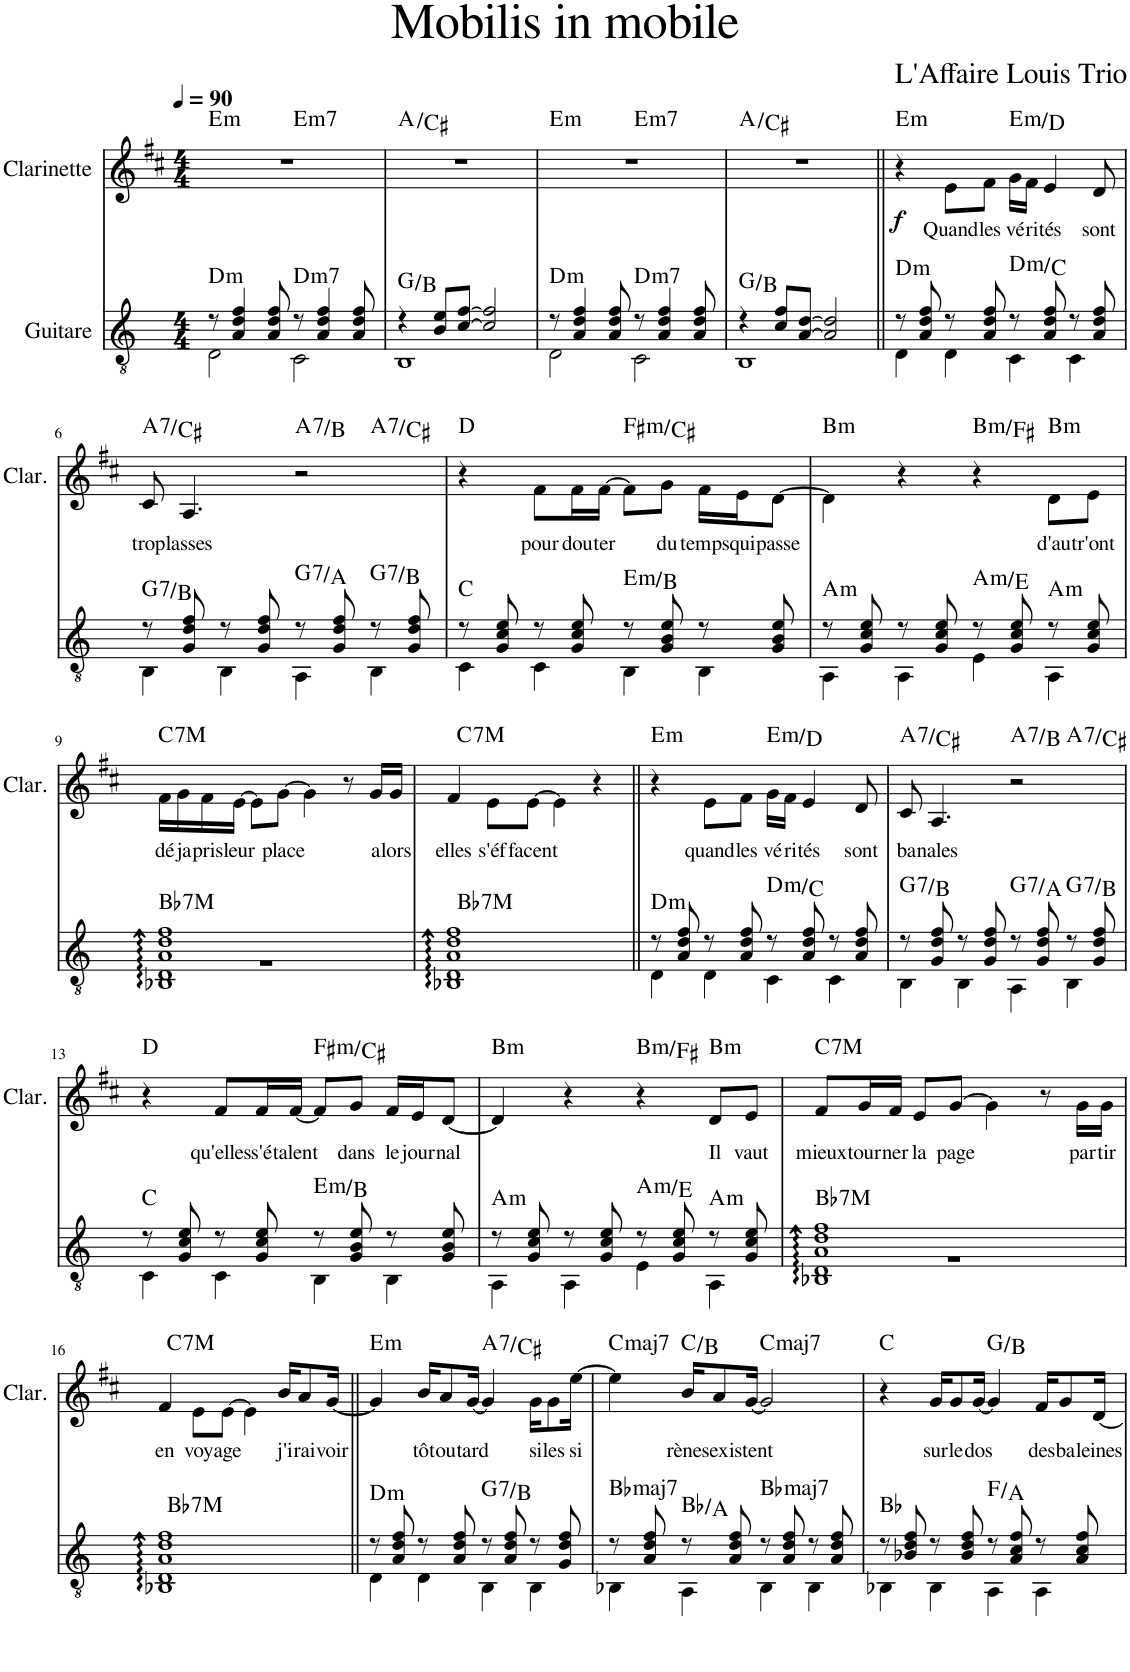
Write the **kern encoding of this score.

**kern	**harte	**kern	**text	**dynam	**harte
*part2	*part2	*part1	*part1	*part1	*part1
*staff2	*	*staff1	*staff1	*staff1	*
*I"Guitare	*	*I"Clarinette	*	*	*
*	*	*I'Clar.	*	*	*
*clefGv2	*	*clefG2	*	*	*
*	*	*Trd1c2	*	*	*
*k[]	*	*k[f#c#]	*	*	*
*M4/4	*	*M4/4	*	*	*
*MM90	*	*MM90	*	*	*
=1	=1	=1	=1	=1	=1
*^	*	*	*	*	*
!	!	!LO:H:kt=m	!	!	!	!LO:H:kt=m
*	*	*	*^	*	*	*
8r	2D\	D:min	1r	2ryy	.	.	E:min
4A/ 4d/ 4f/	.	.	.	.	.	.	.
8A/ 8d/ 8f/	.	.	.	.	.	.	.
!	!	!LO:H:kt=m7	!	!	!	!	!LO:H:kt=m7
8r	2C\	D:min7	.	2ryy	.	.	E:min7
4A/ 4d/ 4f/	.	.	.	.	.	.	.
8A/ 8d/ 8f/	.	.	.	.	.	.	.
*	*	*	*v	*v	*	*	*
=2	=2	=2	=2	=2	=2	=2
4r	1BB	G:maj/3	1r	.	.	A:maj/3
8B/ 8e/L	.	.	.	.	.	.
[8c/ [8f/J	.	.	.	.	.	.
2c/] 2f/]	.	.	.	.	.	.
=3	=3	=3	=3	=3	=3	=3
!	!	!LO:H:kt=m	!	!	!	!LO:H:kt=m
*	*	*	*^	*	*	*
8r	2D\	D:min	1r	2ryy	.	.	E:min
4A/ 4d/ 4f/	.	.	.	.	.	.	.
8A/ 8d/ 8f/	.	.	.	.	.	.	.
!	!	!LO:H:kt=m7	!	!	!	!	!LO:H:kt=m7
8r	2C\	D:min7	.	2ryy	.	.	E:min7
4A/ 4d/ 4f/	.	.	.	.	.	.	.
8A/ 8d/ 8f/	.	.	.	.	.	.	.
*	*	*	*v	*v	*	*	*
=4	=4	=4	=4	=4	=4	=4
4r	1BB	G:maj/3	1r	.	.	A:maj/3
8c/ 8f/L	.	.	.	.	.	.
[8A/ [8d/J	.	.	.	.	.	.
2A/] 2d/]	.	.	.	.	.	.
=5||	=5||	=5||	=5||	=5||	=5||	=5||
!	!	!LO:H:kt=m	!	!	!LO:DY:b	!LO:H:kt=m
8r	4D\	D:min	4r	.	f	E:min
8A/ 8d/ 8f/	.	.	.	.	.	.
!	!	!	!	!LO:LY:b	!	!
8r	4D\	.	8e\L	Quand	.	.
!	!	!	!	!LO:LY:b	!	!
8A/ 8d/ 8f/	.	.	8f#\J	les	.	.
!	!	!LO:H:kt=m	!	!LO:LY:b	!	!LO:H:kt=m
8r	4C\	D:min/b7	16g\LL	vé-	.	E:min/b7
!	!	!	!	!LO:LY:b	!	!
.	.	.	16f#\JJ	-ri-	.	.
!	!	!	!	!LO:LY:b	!	!
8A/ 8d/ 8f/	.	.	4e/	-tés	.	.
8r	4C\	.	.	.	.	.
!	!	!	!	!LO:LY:b	!	!
8A/ 8d/ 8f/	.	.	8d/	sont	.	.
!!LO:LB:g=z
=6	=6	=6	=6	=6	=6	=6
!	!	!LO:H:kt=7	!	!LO:LY:b	!	!LO:H:kt=7
*	*	*	*^	*	*	*
8r	4BB\	G:7/3	8c#/	2.ryy	trop	.	A:7/3
!	!	!	!	!	!LO:LY:b	!	!
8G/ 8d/ 8f/	.	.	4.A/	.	lasses	.	.
8r	4BB\	.	.	.	.	.	.
8G/ 8d/ 8f/	.	.	.	.	.	.	.
!	!	!LO:H:kt=7	!	!	!	!	!LO:H:kt=7
8r	4AA\	G:7/2	2r	.	.	.	A:7/2
8G/ 8d/ 8f/	.	.	.	.	.	.	.
!	!	!LO:H:kt=7	!	!	!	!	!LO:H:kt=7
8r	4BB\	G:7/3	.	4ryy	.	.	A:7/3
8G/ 8d/ 8f/	.	.	.	.	.	.	.
*	*	*	*v	*v	*	*	*
=7	=7	=7	=7	=7	=7	=7
8r	4C\	C:maj	4r	.	.	D:maj
8G/ 8c/ 8e/	.	.	.	.	.	.
!	!	!	!	!LO:LY:b	!	!
8r	4C\	.	8f#\L	pour	.	.
!	!	!	!	!LO:LY:b	!	!
8G/ 8c/ 8e/	.	.	16f#\L	dou-	.	.
!	!	!	!	!LO:LY:b	!	!
.	.	.	[16f#\JJ	-ter	.	.
!	!	!LO:H:kt=m	!	!	!	!LO:H:kt=m
8r	4BB\	E:min/5	8f#\L]	.	.	F#:min/5
!	!	!	!	!LO:LY:b	!	!
8G/ 8B/ 8e/	.	.	8g\J	du	.	.
!	!	!	!	!LO:LY:b	!	!
8r	4BB\	.	16f#\LL	temps	.	.
!	!	!	!	!LO:LY:b	!	!
.	.	.	16e\J	qui	.	.
!	!	!	!	!LO:LY:b	!	!
8G/ 8B/ 8e/	.	.	[8d\J	passe	.	.
=8	=8	=8	=8	=8	=8	=8
!	!	!LO:H:kt=m	!	!	!	!LO:H:kt=m
8r	4AA\	A:min	4d\]	.	.	B:min
8G/ 8c/ 8e/	.	.	.	.	.	.
8r	4AA\	.	4r	.	.	.
8G/ 8c/ 8e/	.	.	.	.	.	.
!	!	!LO:H:kt=m	!	!	!	!LO:H:kt=m
8r	4E\	A:min/5	4r	.	.	B:min/5
8G/ 8c/ 8e/	.	.	.	.	.	.
!	!	!LO:H:kt=m	!	!LO:LY:b	!	!LO:H:kt=m
8r	4AA\	A:min	8d\L	d'au-	.	B:min
!	!	!	!	!LO:LY:b	!	!
8G/ 8c/ 8e/	.	.	8e\J	-tr'ont	.	.
!!LO:LB:g=z
=9	=9	=9	=9	=9	=9	=9
!	!	!LO:H:kt=7	!	!LO:LY:b	!	!LO:H:kt=7
1BB-X 1D 1A 1d 1f	1r	Bb:7	16f#\LL	dé-	.	C:7
!	!	!	!	!LO:LY:b	!	!
.	.	.	16g\	-ja	.	.
!	!	!	!	!LO:LY:b	!	!
.	.	.	16f#\	pris	.	.
!	!	!	!	!LO:LY:b	!	!
.	.	.	[16e\JJ	leur	.	.
.	.	.	8e\L]	.	.	.
!	!	!	!	!LO:LY:b	!	!
.	.	.	[8g\J	place	.	.
.	.	.	4g\]	.	.	.
.	.	.	8r	.	.	.
!	!	!	!	!LO:LY:b	!	!
.	.	.	16g/LL	a-	.	.
!	!	!	!	!LO:LY:b	!	!
.	.	.	16g/JJ	-lors	.	.
=10	=10	=10	=10	=10	=10	=10
!	!	!	!	!LO:LY:b	!	!
*	*	*	*^	*	*	*
1BB-X 1D 1A 1d 1f	16ryy	.	4f#/	16ryy	elles	.	.
!	!	!LO:H:kt=7	!	!	!	!	!LO:H:kt=7
.	2...ryy	Bb:7	.	2...ryy	.	.	C:7
!	!	!	!	!	!LO:LY:b	!	!
.	.	.	8e\L	.	s'éf-	.	.
!	!	!	!	!	!LO:LY:b	!	!
.	.	.	[8e\J	.	-facent	.	.
.	.	.	4e\]	.	.	.	.
.	.	.	4r	.	.	.	.
=11||	=11||	=11||	=11||	=11||	=11||	=11||	=11||
!	!	!LO:H:kt=m	!	!	!	!	!LO:H:kt=m
*	*	*	*v	*v	*	*	*
8r	4D\	D:min	4r	.	.	E:min
8A/ 8d/ 8f/	.	.	.	.	.	.
!	!	!	!	!LO:LY:b	!	!
8r	4D\	.	8e\L	quand	.	.
!	!	!	!	!LO:LY:b	!	!
8A/ 8d/ 8f/	.	.	8f#\J	les	.	.
!	!	!LO:H:kt=m	!	!LO:LY:b	!	!LO:H:kt=m
8r	4C\	D:min/b7	16g\LL	vé-	.	E:min/b7
!	!	!	!	!LO:LY:b	!	!
.	.	.	16f#\JJ	-ri-	.	.
!	!	!	!	!LO:LY:b	!	!
8A/ 8d/ 8f/	.	.	4e/	-tés	.	.
8r	4C\	.	.	.	.	.
!	!	!	!	!LO:LY:b	!	!
8A/ 8d/ 8f/	.	.	8d/	sont	.	.
=12	=12	=12	=12	=12	=12	=12
!	!	!LO:H:kt=7	!	!LO:LY:b	!	!LO:H:kt=7
*	*	*	*^	*	*	*
8r	4BB\	G:7/3	8c#/	2.ryy	ba-	.	A:7/3
!	!	!	!	!	!LO:LY:b	!	!
8G/ 8d/ 8f/	.	.	4.A/	.	-nales	.	.
8r	4BB\	.	.	.	.	.	.
8G/ 8d/ 8f/	.	.	.	.	.	.	.
!	!	!LO:H:kt=7	!	!	!	!	!LO:H:kt=7
8r	4AA\	G:7/2	2r	.	.	.	A:7/2
8G/ 8d/ 8f/	.	.	.	.	.	.	.
!	!	!LO:H:kt=7	!	!	!	!	!LO:H:kt=7
8r	4BB\	G:7/3	.	4ryy	.	.	A:7/3
8G/ 8d/ 8f/	.	.	.	.	.	.	.
*	*	*	*v	*v	*	*	*
!!LO:LB:g=z
=13	=13	=13	=13	=13	=13	=13
8r	4C\	C:maj	4r	.	.	D:maj
8G/ 8c/ 8e/	.	.	.	.	.	.
!	!	!	!	!LO:LY:b	!	!
8r	4C\	.	8f#/L	qu'elles	.	.
!	!	!	!	!LO:LY:b	!	!
8G/ 8c/ 8e/	.	.	16f#/L	s'é-	.	.
!	!	!	!	!LO:LY:b	!	!
.	.	.	[16f#/JJ	-talent	.	.
!	!	!LO:H:kt=m	!	!	!	!LO:H:kt=m
8r	4BB\	E:min/5	8f#/L]	.	.	F#:min/5
!	!	!	!	!LO:LY:b	!	!
8G/ 8B/ 8e/	.	.	8g/J	dans	.	.
!	!	!	!	!LO:LY:b	!	!
8r	4BB\	.	16f#/LL	le	.	.
!	!	!	!	!LO:LY:b	!	!
.	.	.	16e/J	jour-	.	.
!	!	!	!	!LO:LY:b	!	!
8G/ 8B/ 8e/	.	.	[8d/J	-nal	.	.
=14	=14	=14	=14	=14	=14	=14
!	!	!LO:H:kt=m	!	!	!	!LO:H:kt=m
8r	4AA\	A:min	4d/]	.	.	B:min
8G/ 8c/ 8e/	.	.	.	.	.	.
8r	4AA\	.	4r	.	.	.
8G/ 8c/ 8e/	.	.	.	.	.	.
!	!	!LO:H:kt=m	!	!	!	!LO:H:kt=m
8r	4E\	A:min/5	4r	.	.	B:min/5
8G/ 8c/ 8e/	.	.	.	.	.	.
!	!	!LO:H:kt=m	!	!LO:LY:b	!	!LO:H:kt=m
8r	4AA\	A:min	8d/L	Il	.	B:min
!	!	!	!	!LO:LY:b	!	!
8G/ 8c/ 8e/	.	.	8e/J	vaut	.	.
=15	=15	=15	=15	=15	=15	=15
!	!	!LO:H:kt=7	!	!LO:LY:b	!	!LO:H:kt=7
1BB-X 1D 1A 1d 1f	1r	Bb:7	8f#/L	mieux	.	C:7
!	!	!	!	!LO:LY:b	!	!
.	.	.	16g/L	tour-	.	.
!	!	!	!	!LO:LY:b	!	!
.	.	.	16f#/JJ	-ner	.	.
!	!	!	!	!LO:LY:b	!	!
.	.	.	8e/L	la	.	.
!	!	!	!	!LO:LY:b	!	!
.	.	.	[8g/J	page	.	.
.	.	.	4g\]	.	.	.
.	.	.	8r	.	.	.
!	!	!	!	!LO:LY:b	!	!
.	.	.	16g\LL	par-	.	.
!	!	!	!	!LO:LY:b	!	!
.	.	.	16g\JJ	-tir	.	.
!!LO:LB:g=z
=16	=16	=16	=16	=16	=16	=16
!	!	!	!	!LO:LY:b	!	!
*	*	*	*^	*	*	*
1BB-X 1D 1A 1d 1f	16ryy	.	4f#/	16ryy	en	.	.
!	!	!LO:H:kt=7	!	!	!	!	!LO:H:kt=7
.	2...ryy	Bb:7	.	2...ryy	.	.	C:7
!	!	!	!	!	!LO:LY:b	!	!
.	.	.	8e\L	.	voy-	.	.
!	!	!	!	!	!LO:LY:b	!	!
.	.	.	[8e\J	.	-age	.	.
.	.	.	4e\]	.	.	.	.
!	!	!	!	!	!LO:LY:b	!	!
.	.	.	16b/KL	.	j'i-	.	.
!	!	!	!	!	!LO:LY:b	!	!
.	.	.	8a/	.	-rai	.	.
!	!	!	!	!	!LO:LY:b	!	!
.	.	.	[16g/Jk	.	voir	.	.
=17||	=17||	=17||	=17||	=17||	=17||	=17||	=17||
!	!	!LO:H:kt=m	!	!	!	!	!LO:H:kt=m
*	*	*	*v	*v	*	*	*
8r	4D\	D:min	4g/]	.	.	E:min
8A/ 8d/ 8f/	.	.	.	.	.	.
!	!	!	!	!LO:LY:b	!	!
8r	4D\	.	16b/KL	tôt	.	.
!	!	!	!	!LO:LY:b	!	!
.	.	.	8a/	ou	.	.
8A/ 8d/ 8f/	.	.	.	.	.	.
!	!	!	!	!LO:LY:b	!	!
.	.	.	[16g/Jk	tard	.	.
!	!	!LO:H:kt=7	!	!	!	!LO:H:kt=7
8r	4BB\	G:7/3	4g/]	.	.	A:7/3
8A/ 8d/ 8f/	.	.	.	.	.	.
!	!	!	!	!LO:LY:b	!	!
8r	4BB\	.	16g\KL	si	.	.
!	!	!	!	!LO:LY:b	!	!
.	.	.	8g\	les	.	.
8G/ 8d/ 8f/	.	.	.	.	.	.
!	!	!	!	!LO:LY:b	!	!
.	.	.	[16ee\Jk	si	.	.
=18	=18	=18	=18	=18	=18	=18
!	!	!LO:H:kt=maj7	!	!	!	!LO:H:kt=maj7
8r	4BB-X\	Bb:maj7	4ee\]	.	.	C:maj7
8A/ 8d/ 8f/	.	.	.	.	.	.
!	!	!	!	!LO:LY:b	!	!
8r	4AA\	Bb:maj/7	16b/KL	rènes	.	C:maj/7
!	!	!	!	!LO:LY:b	!	!
.	.	.	8a/	ex-	.	.
8A/ 8d/ 8f/	.	.	.	.	.	.
!	!	!	!	!LO:LY:b	!	!
.	.	.	[16g/Jk	-istent	.	.
!	!	!LO:H:kt=maj7	!	!	!	!LO:H:kt=maj7
8r	4BB-\	Bb:maj7	2g/]	.	.	C:maj7
8A/ 8d/ 8f/	.	.	.	.	.	.
8r	4BB-\	.	.	.	.	.
8A/ 8d/ 8f/	.	.	.	.	.	.
=19	=19	=19	=19	=19	=19	=19
8r	4BB-X\	Bb:maj	4r	.	.	C:maj
8B-X/ 8d/ 8f/	.	.	.	.	.	.
!	!	!	!	!LO:LY:b	!	!
8r	4BB-\	.	16g/KL	sur	.	.
!	!	!	!	!LO:LY:b	!	!
.	.	.	8g/	le	.	.
8B-/ 8d/ 8f/	.	.	.	.	.	.
!	!	!	!	!LO:LY:b	!	!
.	.	.	[16g/Jk	dos	.	.
8r	4AA\	F:maj/3	4g/]	.	.	G:maj/3
8A/ 8c/ 8f/	.	.	.	.	.	.
!	!	!	!	!LO:LY:b	!	!
8r	4AA\	.	16f#/KL	des	.	.
!	!	!	!	!LO:LY:b	!	!
.	.	.	8g/	ba-	.	.
8A/ 8c/ 8f/	.	.	.	.	.	.
!	!	!	!	!LO:LY:b	!	!
.	.	.	[16d/Jk	-leines	.	.
*v	*v	*	*	*	*	*
=	=	=	=	=	=
*-	*-	*-	*-	*-	*-
